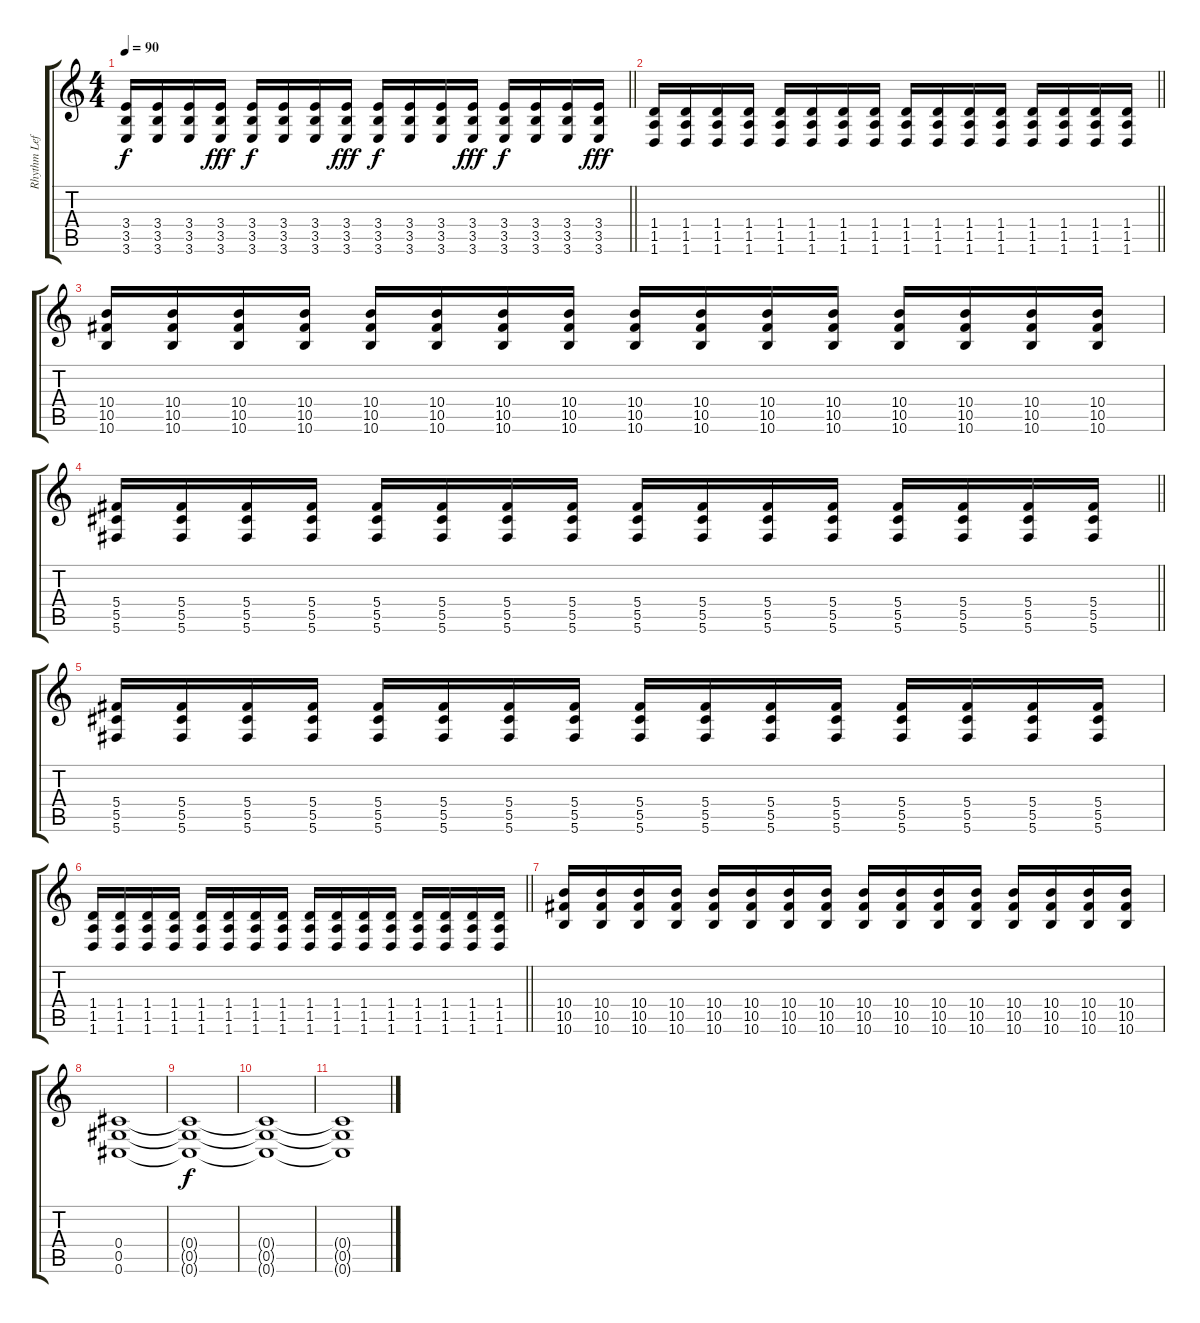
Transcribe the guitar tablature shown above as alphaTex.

\track ("Rhythm Left" "Rhythm Lef") {instrument overdrivenguitar}
\staff {score tabs}
\tuning (Eb4 Bb3 Gb3 Db3 Ab2 Db2) {hide}
\ts (4 4)
\tempo 90
\clef g2
\barLineRight lightlight
\ks c
(3.4 3.5 3.6).16{dy f} (3.4 3.5 3.6).16 (3.4 3.5 3.6).16 (3.4 3.5 3.6).16{dy fff} (3.4 3.5 3.6).16{dy f} (3.4 3.5 3.6).16 (3.4 3.5 3.6).16 (3.4 3.5 3.6).16{dy fff} (3.4 3.5 3.6).16{dy f} (3.4 3.5 3.6).16 (3.4 3.5 3.6).16 (3.4 3.5 3.6).16{dy fff} (3.4 3.5 3.6).16{dy f} (3.4 3.5 3.6).16 (3.4 3.5 3.6).16 (3.4 3.5 3.6).16{dy fff} |
\barLineRight lightlight
(1.4 1.5 1.6).16 (1.4 1.5 1.6).16 (1.4 1.5 1.6).16 (1.4 1.5 1.6).16 (1.4 1.5 1.6).16 (1.4 1.5 1.6).16 (1.4 1.5 1.6).16 (1.4 1.5 1.6).16 (1.4 1.5 1.6).16 (1.4 1.5 1.6).16 (1.4 1.5 1.6).16 (1.4 1.5 1.6).16 (1.4 1.5 1.6).16 (1.4 1.5 1.6).16 (1.4 1.5 1.6).16 (1.4 1.5 1.6).16 |
(10.4 10.5 10.6).16 (10.4 10.5 10.6).16 (10.4 10.5 10.6).16 (10.4 10.5 10.6).16 (10.4 10.5 10.6).16 (10.4 10.5 10.6).16 (10.4 10.5 10.6).16 (10.4 10.5 10.6).16 (10.4 10.5 10.6).16 (10.4 10.5 10.6).16 (10.4 10.5 10.6).16 (10.4 10.5 10.6).16 (10.4 10.5 10.6).16 (10.4 10.5 10.6).16 (10.4 10.5 10.6).16 (10.4 10.5 10.6).16 |
\barLineRight lightlight
(5.4 5.5 5.6).16 (5.4 5.5 5.6).16 (5.4 5.5 5.6).16 (5.4 5.5 5.6).16 (5.4 5.5 5.6).16 (5.4 5.5 5.6).16 (5.4 5.5 5.6).16 (5.4 5.5 5.6).16 (5.4 5.5 5.6).16 (5.4 5.5 5.6).16 (5.4 5.5 5.6).16 (5.4 5.5 5.6).16 (5.4 5.5 5.6).16 (5.4 5.5 5.6).16 (5.4 5.5 5.6).16 (5.4 5.5 5.6).16 |
(5.4 5.5 5.6).16 (5.4 5.5 5.6).16 (5.4 5.5 5.6).16 (5.4 5.5 5.6).16 (5.4 5.5 5.6).16 (5.4 5.5 5.6).16 (5.4 5.5 5.6).16 (5.4 5.5 5.6).16 (5.4 5.5 5.6).16 (5.4 5.5 5.6).16 (5.4 5.5 5.6).16 (5.4 5.5 5.6).16 (5.4 5.5 5.6).16 (5.4 5.5 5.6).16 (5.4 5.5 5.6).16 (5.4 5.5 5.6).16 |
\barLineRight lightlight
(1.4 1.5 1.6).16 (1.4 1.5 1.6).16 (1.4 1.5 1.6).16 (1.4 1.5 1.6).16 (1.4 1.5 1.6).16 (1.4 1.5 1.6).16 (1.4 1.5 1.6).16 (1.4 1.5 1.6).16 (1.4 1.5 1.6).16 (1.4 1.5 1.6).16 (1.4 1.5 1.6).16 (1.4 1.5 1.6).16 (1.4 1.5 1.6).16 (1.4 1.5 1.6).16 (1.4 1.5 1.6).16 (1.4 1.5 1.6).16 |
(10.4 10.5 10.6).16 (10.4 10.5 10.6).16 (10.4 10.5 10.6).16 (10.4 10.5 10.6).16 (10.4 10.5 10.6).16 (10.4 10.5 10.6).16 (10.4 10.5 10.6).16 (10.4 10.5 10.6).16 (10.4 10.5 10.6).16 (10.4 10.5 10.6).16 (10.4 10.5 10.6).16 (10.4 10.5 10.6).16 (10.4 10.5 10.6).16 (10.4 10.5 10.6).16 (10.4 10.5 10.6).16 (10.4 10.5 10.6).16 |
(0.4 0.5 0.6).1 |
(0.4{t} 0.5{t} 0.6{t}).1{dy f} |
(0.4{t} 0.5{t} 0.6{t}).1 |
(0.4{t} 0.5{t} 0.6{t}).1
